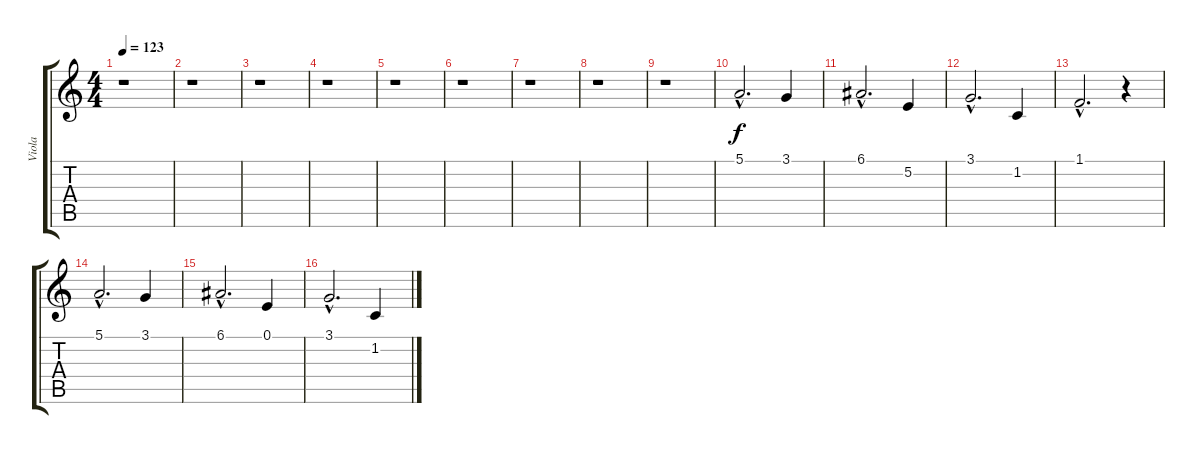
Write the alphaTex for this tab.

\track ("Viola" "Viola") {instrument viola}
\staff {score tabs}
\tuning (E4 B3 G3 D3 A2 E2) {hide}
\ts (4 4)
\tempo 123
\clef g2
\ks c
r.1{dy f instrument viola} |
r.1 |
r.1 |
r.1 |
r.1 |
r.1 |
r.1 |
r.1 |
r.1 |
5.1{hac}.2{d} 3.1.4 |
6.1{hac}.2{d} 5.2.4 |
3.1{hac}.2{d} 1.2.4 |
1.1{hac}.2{d} r.4 |
5.1{hac}.2{d} 3.1.4 |
6.1{hac}.2{d} 0.1.4 |
3.1{hac}.2{d} 1.2.4
